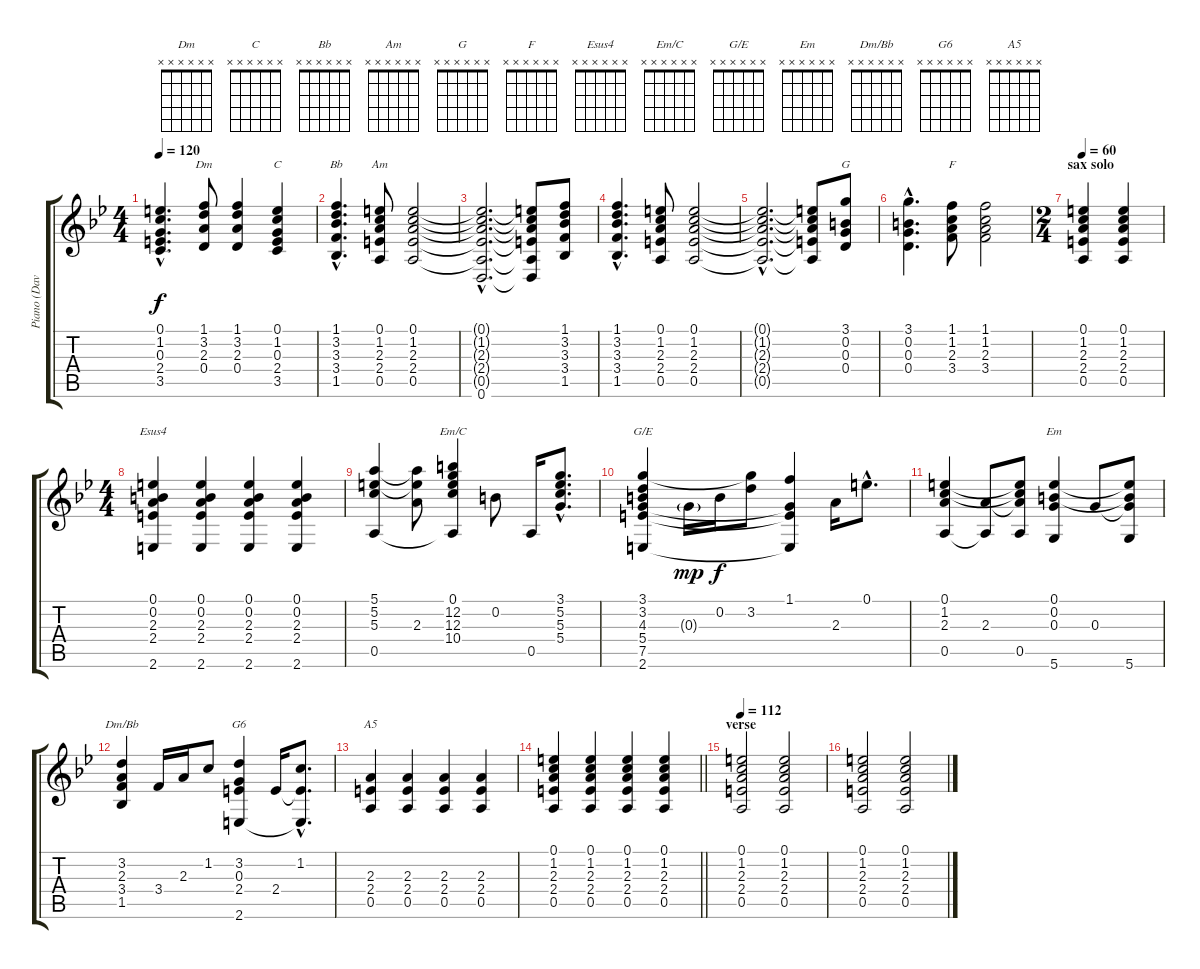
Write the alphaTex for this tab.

\track ("Piano (Davies)" "Piano (Dav") {instrument acousticgrandpiano}
\staff {score tabs}
\tuning (E5 B4 G4 D4 A3 D3) {hide}
\chord ("Dm" x x x x x x)
\chord ("C" x x x x x x)
\chord ("Bb" x x x x x x)
\chord ("Am" x x x x x x)
\chord ("G" x x x x x x)
\chord ("F" x x x x x x)
\chord ("Esus4" x x x x x x)
\chord ("Em/C" x x x x x x)
\chord ("G/E" x x x x x x)
\chord ("Em" x x x x x x)
\chord ("Dm/Bb" x x x x x x)
\chord ("G6" x x x x x x)
\chord ("A5" x x x x x x)
\ts (4 4)
\tempo 120
\clef g2
\ks bb
(0.1{hac} 1.2{hac} 0.3{hac} 2.4{hac} 3.5{hac}).4{d dy f} (1.1 3.2 2.3 0.4).8{ch "Dm"} (1.1 3.2 2.3 0.4).4 (0.1 1.2 0.3 2.4 3.5).4{ch "C"} |
(1.1{hac} 3.2{hac} 3.3{hac} 3.4{hac} 1.5{hac}).4{d ch "Bb"} (0.1 1.2 2.3 2.4 0.5).8{ch "Am"} (0.1 1.2 2.3 2.4 0.5).2 |
(0.1{hac t} 1.2{hac t} 2.3{hac t} 2.4{hac t} 0.5{hac t} 0.6{hac}).2{d} (0.1{t} 1.2{t} 2.3{t} 2.4{t} 0.5{t} 0.6{t}).8 (1.1 3.2 3.3 3.4 1.5).8 |
(1.1{hac} 3.2{hac} 3.3{hac} 3.4{hac} 1.5{hac}).4{d} (0.1 1.2 2.3 2.4 0.5).8 (0.1 1.2 2.3 2.4 0.5).2 |
(0.1{hac t} 1.2{hac t} 2.3{hac t} 2.4{hac t} 0.5{hac t}).2{d} (0.1{t} 1.2{t} 2.3{t} 2.4{t} 0.5{t}).8 (3.1 0.2 0.3 0.4).8{ch "G"} |
(3.1{hac} 0.2{hac} 0.3{hac} 0.4{hac}).4{d} (1.1 1.2 2.3 3.4).8{ch "F"} (1.1 1.2 2.3 3.4).2 |
\ts (2 4)
\section ("" "sax solo")
\tempo 60
(0.1 1.2 2.3 2.4 0.5).4 (0.1 1.2 2.3 2.4 0.5).4 |
\ts (4 4)
(0.1 0.2 2.3 2.4 2.6).4{ch "Esus4"} (0.1 0.2 2.3 2.4 2.6).4 (0.1 0.2 2.3 2.4 2.6).4 (0.1 0.2 2.3 2.4 2.6).4 |
(5.1 5.2 5.3 0.5).4 (5.1{t} 5.2{t} 2.3).8 (0.1 12.2 12.3 10.4 0.5{t}).4{ch "Em/C"} 0.2.8 0.5.16 (3.1{hac} 5.2{hac} 5.3{hac} 5.4{hac}).8{d} |
(3.1 3.2 4.3 5.4 7.5 2.6).4{ch "G/E"} 0.3{g}.16{dy mp} 0.2.16{dy f} (3.1{t} 3.2).8 (1.1 5.4{t} 7.5{t} 2.6{t}).4 2.3.16 0.1{hac}.8{d} |
(0.1 1.2 2.3 0.5).4 (2.3 0.5{t}).8 (0.1{t} 1.2{t} 2.3{t} 0.5).8 (0.1 0.2 0.3 5.6).4{ch "Em"} 0.3.8 (0.1{t} 0.2{t} 0.3{t} 5.6).8 |
(3.2 2.3 3.4 1.5).4{ch "Dm/Bb"} 3.4.16 2.3.16 1.2.8 (3.2 0.3 2.4 2.6).4{ch "G6"} 2.4.16 (1.2{hac} 2.4{hac t} 2.6{hac t}).8{d} |
(2.3 2.4 0.5).4{ch "A5"} (2.3 2.4 0.5).4 (2.3 2.4 0.5).4 (2.3 2.4 0.5).4 |
\barLineRight lightlight
(0.1 1.2 2.3 2.4 0.5).4 (0.1 1.2 2.3 2.4 0.5).4 (0.1 1.2 2.3 2.4 0.5).4 (0.1 1.2 2.3 2.4 0.5).4 |
\section ("" "verse")
\tempo 112
(0.1 1.2 2.3 2.4 0.5).2 (0.1 1.2 2.3 2.4 0.5).2 |
(0.1 1.2 2.3 2.4 0.5).2 (0.1 1.2 2.3 2.4 0.5).2
